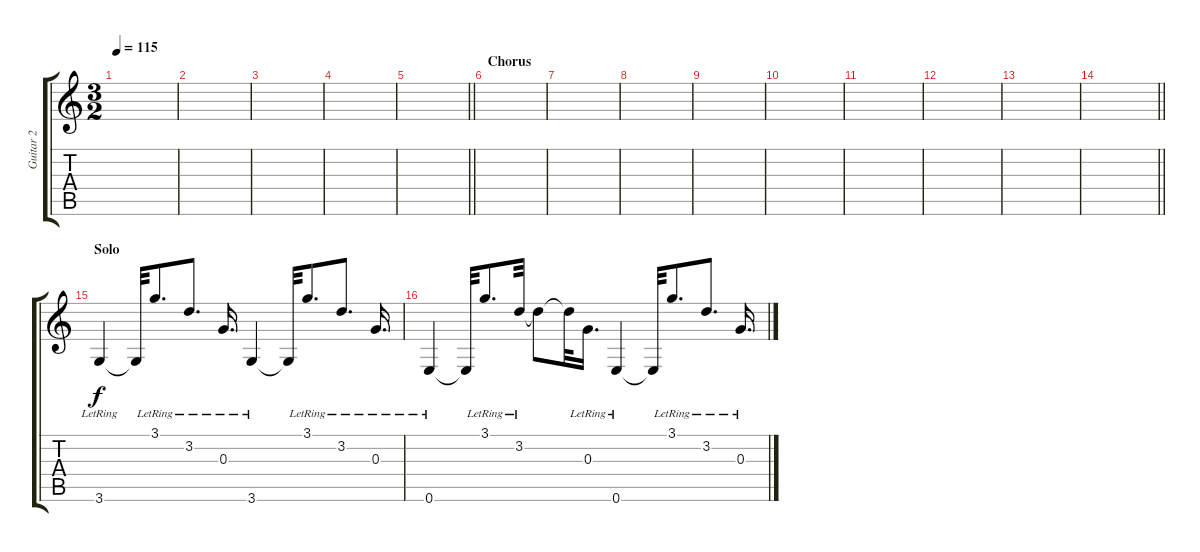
\track ("Guitar 2" "Guitar 2") {instrument acousticguitarsteel}
\staff {score tabs}
\tuning (E4 B3 G3 D3 A2 E2) {hide}
\ts (3 2)
\tempo 115
\clef g2
\ks c
|
|
|
|
\barLineRight lightlight
|
\section ("" "Chorus")
|
|
|
|
|
|
|
|
\barLineRight lightlight
|
\section ("" "Solo")
3.6{lr}.4 3.6{t}.32 3.1{lr}.8{d} 3.2{lr}.8{d} 0.3{lr}.16{d} 3.6{lr}.4 3.6{t}.32 3.1{lr}.8{d} 3.2{lr}.8{d} 0.3{lr}.16{d} |
0.6{lr}.4 0.6{t}.32 3.1{lr}.8{d} 3.2{lr}.32 3.2{t}.8 3.2{t}.32 0.3{lr}.16{d} 0.6{lr}.4 0.6{t}.32 3.1{lr}.8{d} 3.2{lr}.8{d} 0.3{lr}.16{d}
